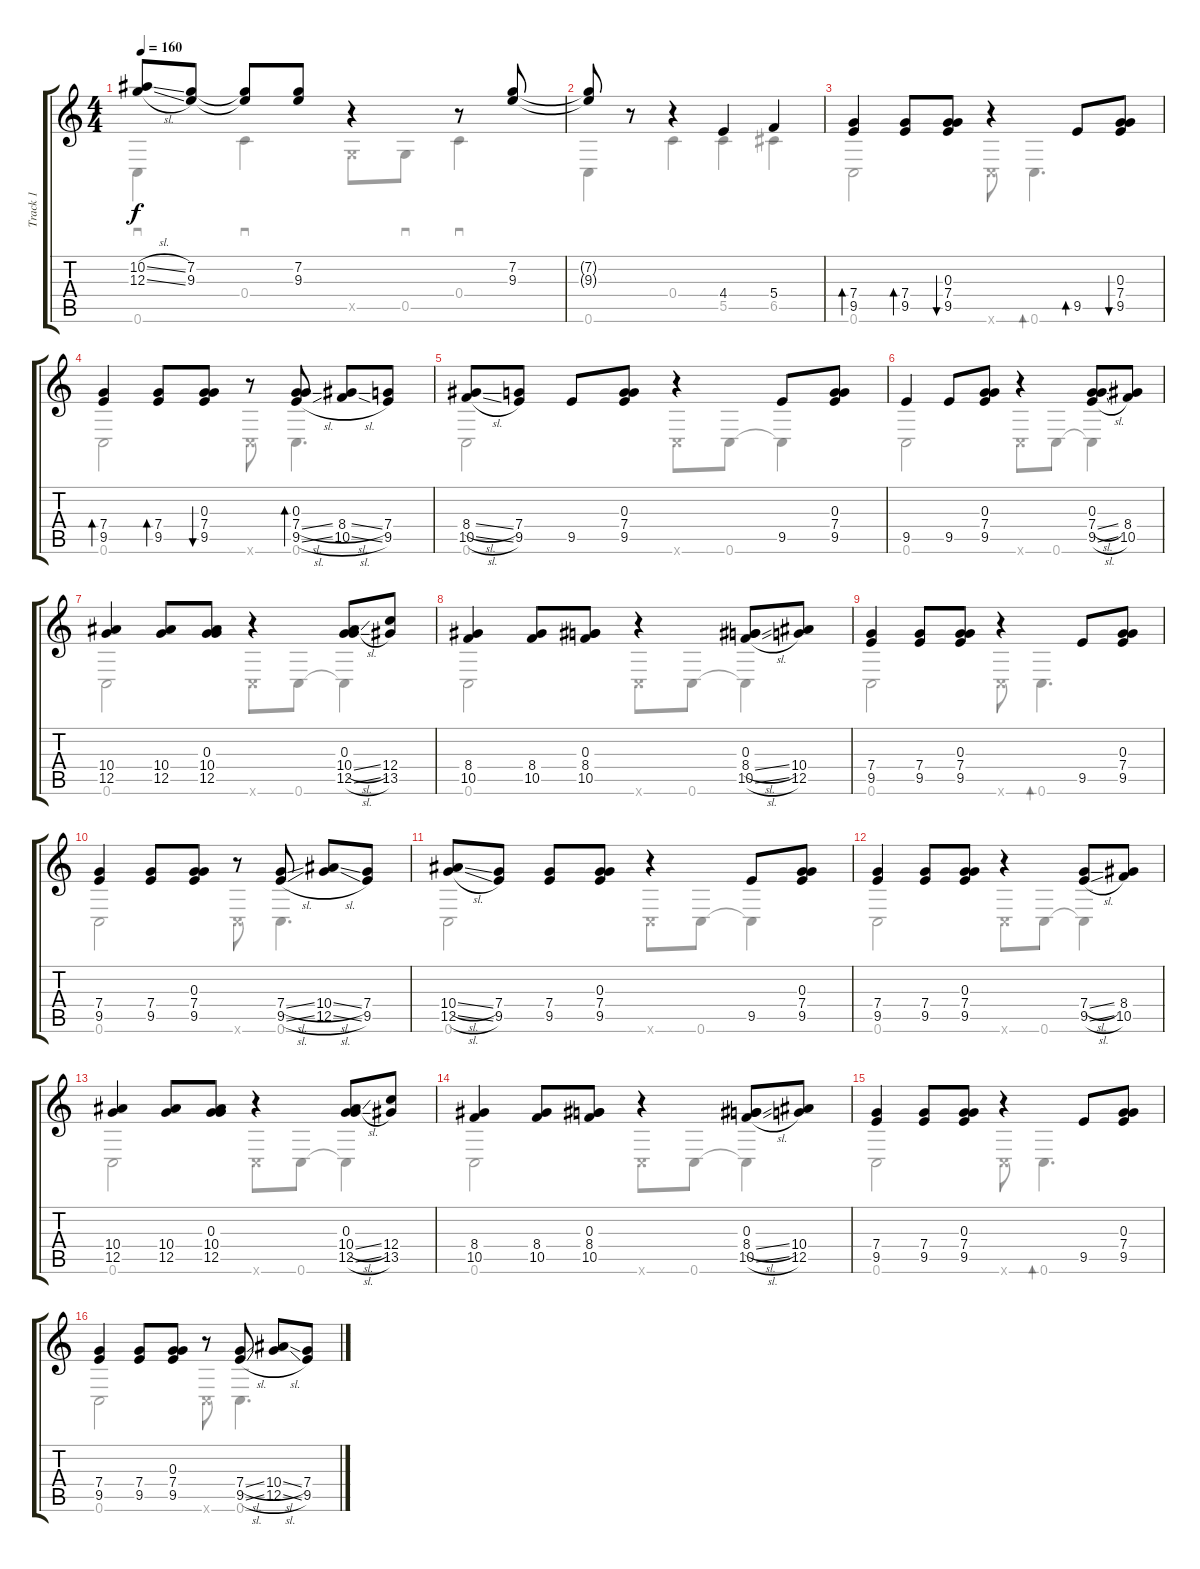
\track ("Track 1" "Track 1") {instrument acousticguitarsteel}
\staff {score tabs}
\tuning (E4 C4 G3 C3 G2 C2) {hide}
\voice
\ts (4 4)
\tempo 160
\clef g2
\ks c
(10.2{sl} 12.3{sl}).8{dy f} (7.2 9.3).8 (7.2{t} 9.3{t}).8 (7.2 9.3).8 r.4 r.8 (7.2 9.3).8 |
(7.2{t} 9.3{t}).8 r.8 r.4 4.4.4 5.4.4 |
(7.4 9.5).4{bd 120} (7.4 9.5).8{bd 120} (0.3 7.4 9.5).8{bu 120} r.4 9.5.8{bd 120} (0.3 7.4 9.5).8{bu 120} |
(7.4 9.5).4{bd 120} (7.4 9.5).8{bd 120} (0.3 7.4 9.5).8{bu 120} r.8 (0.3 7.4{sl} 9.5{sl}).8{bd 240} (8.4{sl} 10.5{sl}).8 (7.4 9.5).8 |
(8.4{sl} 10.5{sl}).8 (7.4 9.5).8 9.5.8 (0.3 7.4 9.5).8 r.4 9.5.8 (0.3 7.4 9.5).8 |
9.5.4 9.5.8 (0.3 7.4 9.5).8 r.4 (0.3 7.4{sl} 9.5{sl}).8 (8.4 10.5).8 |
(10.4 12.5).4 (10.4 12.5).8 (0.3 10.4 12.5).8 r.4 (0.3 10.4{sl} 12.5{sl}).8 (12.4 13.5).8 |
(8.4 10.5).4 (8.4 10.5).8 (0.3 8.4 10.5).8 r.4 (0.3 8.4{sl} 10.5{sl}).8 (10.4 12.5).8 |
(7.4 9.5).4 (7.4 9.5).8 (0.3 7.4 9.5).8 r.4 9.5.8 (0.3 7.4 9.5).8 |
(7.4 9.5).4 (7.4 9.5).8 (0.3 7.4 9.5).8 r.8 (7.4{sl} 9.5{sl}).8 (10.4{sl} 12.5{sl}).8 (7.4 9.5).8 |
(10.4{sl} 12.5{sl}).8 (7.4 9.5).8 (7.4 9.5).8 (0.3 7.4 9.5).8 r.4 9.5.8 (0.3 7.4 9.5).8 |
(7.4 9.5).4 (7.4 9.5).8 (0.3 7.4 9.5).8 r.4 (7.4{sl} 9.5{sl}).8 (8.4 10.5).8 |
(10.4 12.5).4 (10.4 12.5).8 (0.3 10.4 12.5).8 r.4 (0.3 10.4{sl} 12.5{sl}).8 (12.4 13.5).8 |
(8.4 10.5).4 (8.4 10.5).8 (0.3 8.4 10.5).8 r.4 (0.3 8.4{sl} 10.5{sl}).8 (10.4 12.5).8 |
(7.4 9.5).4 (7.4 9.5).8 (0.3 7.4 9.5).8 r.4 9.5.8 (0.3 7.4 9.5).8 |
(7.4 9.5).4 (7.4 9.5).8 (0.3 7.4 9.5).8 r.8 (7.4{sl} 9.5{sl}).8 (10.4{sl} 12.5{sl}).8 (7.4 9.5).8
\voice
\clef g2
\ottava regular
\simile none
\ks c
0.6.4{sd dy f} 0.4.4{sd} 0.5{x}.8 0.5.8{sd} 0.4.4{sd} |
0.6.4 0.4.4 5.5.4 6.5.4 |
0.6.2 0.6{x}.8 0.6.4{d bd 120} |
0.6.2 0.6{x}.8 0.6.4{d} |
0.6.2 0.6{x}.8 0.6.8 0.6{t}.4 |
0.6.2 0.6{x}.8 0.6.8 0.6{t}.4 |
0.6.2 0.6{x}.8 0.6.8 0.6{t}.4 |
0.6.2 0.6{x}.8 0.6.8 0.6{t}.4 |
0.6.2 0.6{x}.8 0.6.4{d bd 120} |
0.6.2 0.6{x}.8 0.6.4{d} |
0.6.2 0.6{x}.8 0.6.8 0.6{t}.4 |
0.6.2 0.6{x}.8 0.6.8 0.6{t}.4 |
0.6.2 0.6{x}.8 0.6.8 0.6{t}.4 |
0.6.2 0.6{x}.8 0.6.8 0.6{t}.4 |
0.6.2 0.6{x}.8 0.6.4{d bd 120} |
0.6.2 0.6{x}.8 0.6.4{d}
